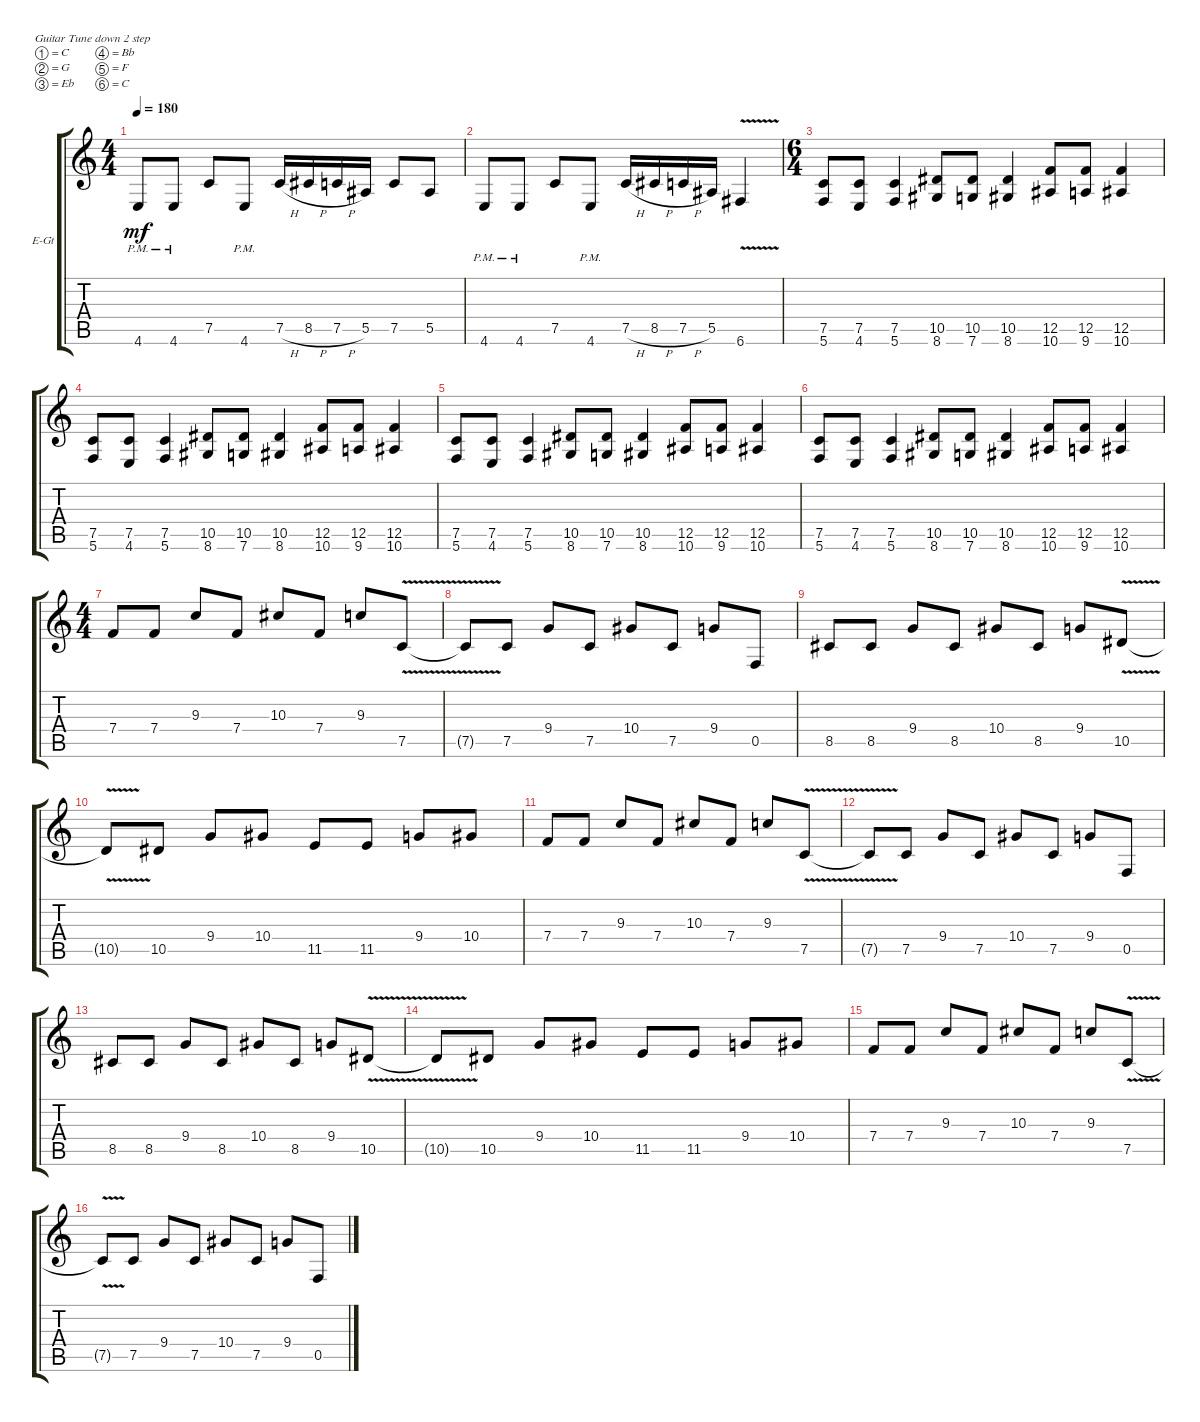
\bracketExtendMode groupsimilarinstruments
\firstSystemTrackNameOrientation horizontal
\otherSystemsTrackNameOrientation horizontal
\track ("Gtr1" "E-Gt") {instrument distortionguitar}
\staff {score tabs}
\tuning (C4 G3 Eb3 Bb2 F2 C2)
\ts (4 4)
\tempo 180
\clef g2
\ks c
4.6{pm}.8{dy mf} 4.6{pm}.8 7.5.8 4.6{pm}.8 7.5{h}.16 8.5{h}.16 7.5{h}.16 5.5.16 7.5.8 5.5.8 |
4.6{pm}.8 4.6{pm}.8 7.5.8 4.6{pm}.8 7.5{h}.16 8.5{h}.16 7.5{h}.16 5.5.16 6.6{v}.4 |
\ts (6 4)
(5.6 7.5).8 (4.6 7.5).8 (5.6 7.5).4 (8.6 10.5).8 (7.6 10.5).8 (8.6 10.5).4 (10.6 12.5).8 (9.6 12.5).8 (10.6 12.5).4 |
(5.6 7.5).8 (4.6 7.5).8 (5.6 7.5).4 (8.6 10.5).8 (7.6 10.5).8 (8.6 10.5).4 (10.6 12.5).8 (9.6 12.5).8 (10.6 12.5).4 |
(5.6 7.5).8 (4.6 7.5).8 (5.6 7.5).4 (8.6 10.5).8 (7.6 10.5).8 (8.6 10.5).4 (10.6 12.5).8 (9.6 12.5).8 (10.6 12.5).4 |
(5.6 7.5).8 (4.6 7.5).8 (5.6 7.5).4 (8.6 10.5).8 (7.6 10.5).8 (8.6 10.5).4 (10.6 12.5).8 (9.6 12.5).8 (10.6 12.5).4 |
\ts (4 4)
7.4.8 7.4.8 9.3.8 7.4.8 10.3.8 7.4.8 9.3.8 7.5{v}.8 |
7.5{v t}.8 7.5.8 9.4.8 7.5.8 10.4.8 7.5.8 9.4.8 0.5.8 |
8.5.8 8.5.8 9.4.8 8.5.8 10.4.8 8.5.8 9.4.8 10.5{v}.8 |
10.5{v t}.8 10.5.8 9.4.8 10.4.8 11.5.8 11.5.8 9.4.8 10.4.8 |
7.4.8 7.4.8 9.3.8 7.4.8 10.3.8 7.4.8 9.3.8 7.5{v}.8 |
7.5{v t}.8 7.5.8 9.4.8 7.5.8 10.4.8 7.5.8 9.4.8 0.5.8 |
8.5.8 8.5.8 9.4.8 8.5.8 10.4.8 8.5.8 9.4.8 10.5{v}.8 |
10.5{v t}.8 10.5.8 9.4.8 10.4.8 11.5.8 11.5.8 9.4.8 10.4.8 |
7.4.8 7.4.8 9.3.8 7.4.8 10.3.8 7.4.8 9.3.8 7.5{v}.8 |
7.5{v t}.8 7.5.8 9.4.8 7.5.8 10.4.8 7.5.8 9.4.8 0.5.8
